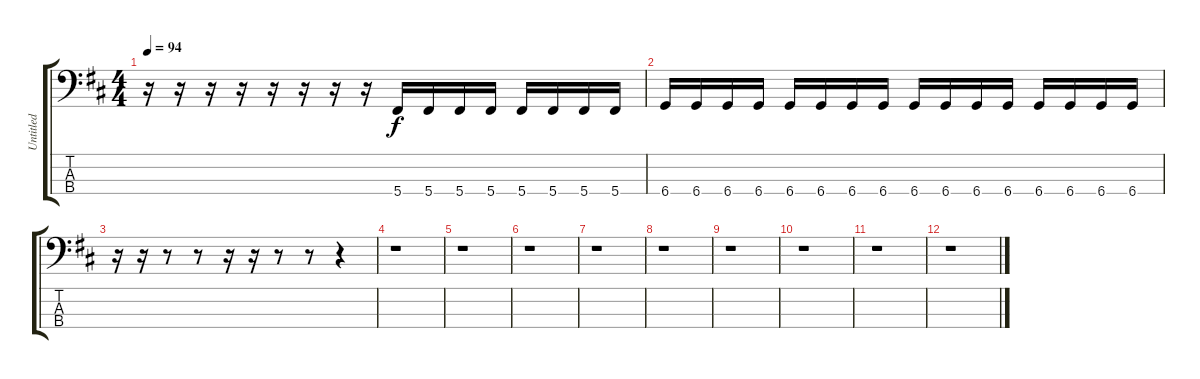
\track ("Untitled" "Untitled") {instrument electricbassfinger}
\staff {score tabs}
\tuning (Gb2 Db2 Ab1 Db1) {hide}
\ts (4 4)
\tempo 94
\clef f4
\ks d
r.16{dy f} r.16 r.16 r.16 r.16 r.16 r.16 r.16 5.4.16 5.4.16 5.4.16 5.4.16 5.4.16 5.4.16 5.4.16 5.4.16 |
6.4.16 6.4.16 6.4.16 6.4.16 6.4.16 6.4.16 6.4.16 6.4.16 6.4.16 6.4.16 6.4.16 6.4.16 6.4.16 6.4.16 6.4.16 6.4.16 |
r.16 r.16 r.8 r.8 r.16 r.16 r.8 r.8 r.4 |
r.1 |
r.1 |
r.1 |
r.1 |
r.1 |
r.1 |
r.1 |
r.1 |
r.1
